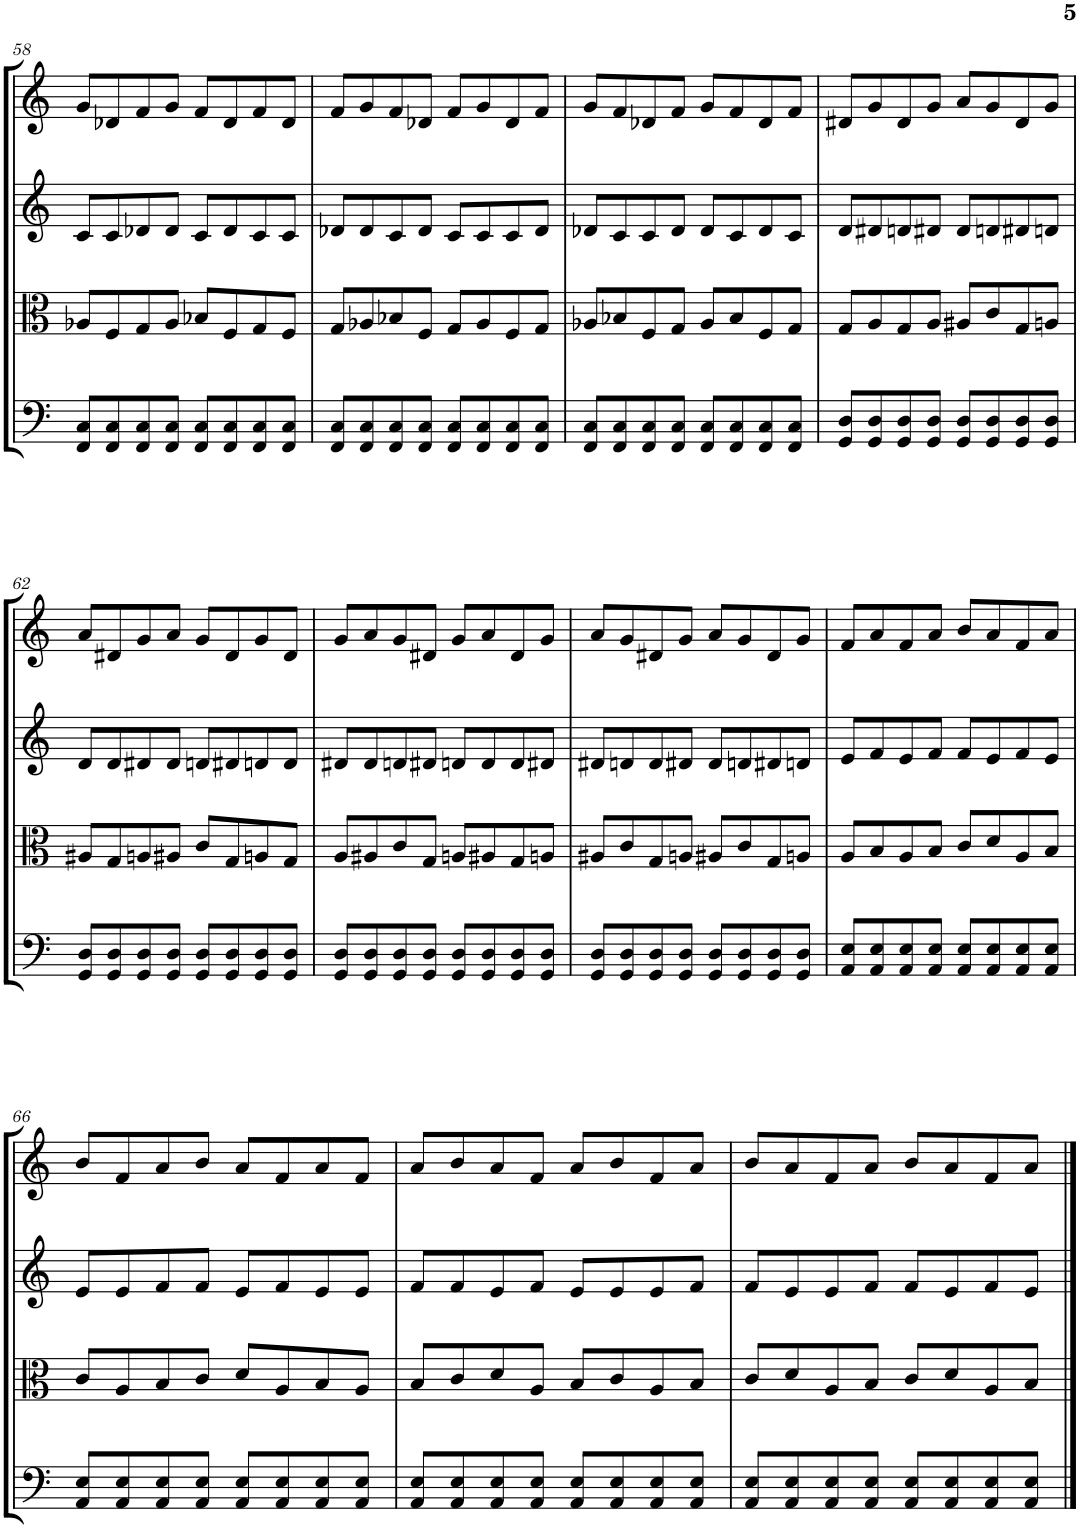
**kern	**kern	**kern	**kern
*part4	*part3	*part2	*part1
*staff4	*staff3	*staff2	*staff1
*I"Violoncello	*I"Viola	*I"Violin II	*I"Violin I
*I'Vc	*I'Vla	*I'Vln	*I'Vln
!!LO:PB:g=z
*clefF4	*clefC3	*clefG2	*clefG2
*k[]	*k[]	*k[]	*k[]
*M4/4	*M4/4	*M4/4	*M4/4
=58	=58	=58	=58
8FF/ 8C/L	8A-X/L	8c/L	8g/L
8FF/ 8C/	8F/	8c/	8d-X/
8FF/ 8C/	8G/	8d-X/	8f/
8FF/ 8C/J	8A-/J	8d-/J	8g/J
8FF/ 8C/L	8B-X/L	8c/L	8f/L
8FF/ 8C/	8F/	8d-/	8d-/
8FF/ 8C/	8G/	8c/	8f/
8FF/ 8C/J	8F/J	8c/J	8d-/J
=59	=59	=59	=59
8FF/ 8C/L	8G/L	8d-X/L	8f/L
8FF/ 8C/	8A-X/	8d-/	8g/
8FF/ 8C/	8B-X/	8c/	8f/
8FF/ 8C/J	8F/J	8d-/J	8d-X/J
8FF/ 8C/L	8G/L	8c/L	8f/L
8FF/ 8C/	8A-/	8c/	8g/
8FF/ 8C/	8F/	8c/	8d-/
8FF/ 8C/J	8G/J	8d-/J	8f/J
=60	=60	=60	=60
8FF/ 8C/L	8A-X/L	8d-X/L	8g/L
8FF/ 8C/	8B-X/	8c/	8f/
8FF/ 8C/	8F/	8c/	8d-X/
8FF/ 8C/J	8G/J	8d-/J	8f/J
8FF/ 8C/L	8A-/L	8d-/L	8g/L
8FF/ 8C/	8B-/	8c/	8f/
8FF/ 8C/	8F/	8d-/	8d-/
8FF/ 8C/J	8G/J	8c/J	8f/J
=61	=61	=61	=61
8GG/ 8D/L	8G/L	8d/L	8d#X/L
8GG/ 8D/	8A/	8d#X/	8g/
8GG/ 8D/	8G/	8dn/	8d#/
8GG/ 8D/J	8A/J	8d#X/J	8g/J
8GG/ 8D/L	8A#X/L	8d#/L	8a/L
8GG/ 8D/	8c/	8dn/	8g/
8GG/ 8D/	8G/	8d#X/	8d#/
8GG/ 8D/J	8An/J	8dn/J	8g/J
!!LO:LB:g=z
=62	=62	=62	=62
8GG/ 8D/L	8A#X/L	8d/L	8a/L
8GG/ 8D/	8G/	8d/	8d#X/
8GG/ 8D/	8An/	8d#X/	8g/
8GG/ 8D/J	8A#X/J	8d#/J	8a/J
8GG/ 8D/L	8c/L	8dn/L	8g/L
8GG/ 8D/	8G/	8d#X/	8d#/
8GG/ 8D/	8An/	8dn/	8g/
8GG/ 8D/J	8G/J	8d/J	8d#/J
=63	=63	=63	=63
8GG/ 8D/L	8A/L	8d#X/L	8g/L
8GG/ 8D/	8A#X/	8d#/	8a/
8GG/ 8D/	8c/	8dn/	8g/
8GG/ 8D/J	8G/J	8d#X/J	8d#X/J
8GG/ 8D/L	8An/L	8dn/L	8g/L
8GG/ 8D/	8A#X/	8d/	8a/
8GG/ 8D/	8G/	8d/	8d#/
8GG/ 8D/J	8An/J	8d#X/J	8g/J
=64	=64	=64	=64
8GG/ 8D/L	8A#X/L	8d#X/L	8a/L
8GG/ 8D/	8c/	8dn/	8g/
8GG/ 8D/	8G/	8d/	8d#X/
8GG/ 8D/J	8An/J	8d#X/J	8g/J
8GG/ 8D/L	8A#X/L	8d#/L	8a/L
8GG/ 8D/	8c/	8dn/	8g/
8GG/ 8D/	8G/	8d#X/	8d#/
8GG/ 8D/J	8An/J	8dn/J	8g/J
=65	=65	=65	=65
8AA/ 8E/L	8A/L	8e/L	8f/L
8AA/ 8E/	8B/	8f/	8a/
8AA/ 8E/	8A/	8e/	8f/
8AA/ 8E/J	8B/J	8f/J	8a/J
8AA/ 8E/L	8c/L	8f/L	8b/L
8AA/ 8E/	8d/	8e/	8a/
8AA/ 8E/	8A/	8f/	8f/
8AA/ 8E/J	8B/J	8e/J	8a/J
!!LO:LB:g=z
=66	=66	=66	=66
8AA/ 8E/L	8c/L	8e/L	8b/L
8AA/ 8E/	8A/	8e/	8f/
8AA/ 8E/	8B/	8f/	8a/
8AA/ 8E/J	8c/J	8f/J	8b/J
8AA/ 8E/L	8d/L	8e/L	8a/L
8AA/ 8E/	8A/	8f/	8f/
8AA/ 8E/	8B/	8e/	8a/
8AA/ 8E/J	8A/J	8e/J	8f/J
=67	=67	=67	=67
8AA/ 8E/L	8B/L	8f/L	8a/L
8AA/ 8E/	8c/	8f/	8b/
8AA/ 8E/	8d/	8e/	8a/
8AA/ 8E/J	8A/J	8f/J	8f/J
8AA/ 8E/L	8B/L	8e/L	8a/L
8AA/ 8E/	8c/	8e/	8b/
8AA/ 8E/	8A/	8e/	8f/
8AA/ 8E/J	8B/J	8f/J	8a/J
=68	=68	=68	=68
8AA/ 8E/L	8c/L	8f/L	8b/L
8AA/ 8E/	8d/	8e/	8a/
8AA/ 8E/	8A/	8e/	8f/
8AA/ 8E/J	8B/J	8f/J	8a/J
8AA/ 8E/L	8c/L	8f/L	8b/L
8AA/ 8E/	8d/	8e/	8a/
8AA/ 8E/	8A/	8f/	8f/
8AA/ 8E/J	8B/J	8e/J	8a/J
==	==	==	==
*-	*-	*-	*-
